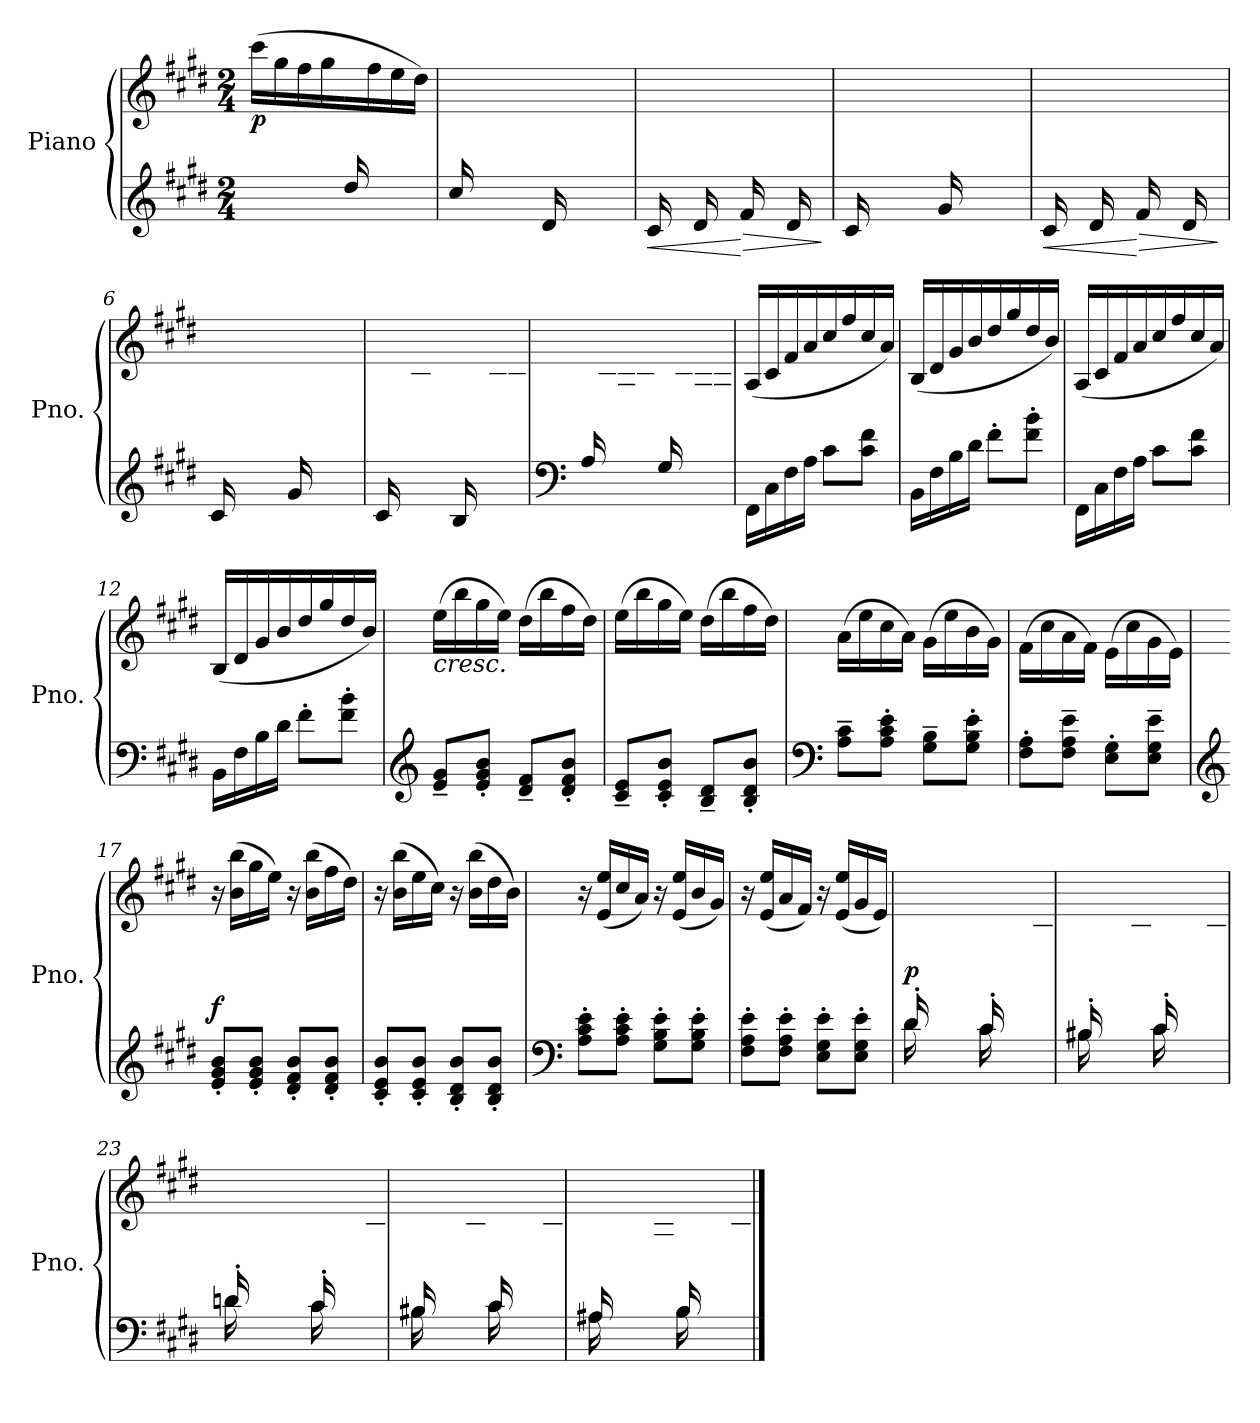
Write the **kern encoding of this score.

**kern	**kern	**dynam
*part1	*part1	*part1
*staff2	*staff1	*staff1/2
*I"Piano	*	*
*I'Pno.	*	*
*clefG2	*clefG2	*
*k[f#c#g#d#]	*k[f#c#g#d#]	*
*M2/4	*M2/4	*
*MM150	*MM150	*
=1	=1	=1
*^	*	*
!	!	!	!LO:DY:b
4ryy	2ryy	(>16ccc#\LL	p
.	.	16gg#\	.
.	.	16ff#\	.
.	.	16gg#\JJ	.
16dd#/LL	.	16ryy	.
8.ryy	.	16ff#\	.
.	.	16ee\	.
.	.	16dd#\JJ)	.
=2	=2	=2	=2
(>16cc#/LL	2ryy	16ryy	.
8.ryy	.	16g#\	.
.	.	16f#\	.
.	.	16g#\JJ	.
16d#/LL	.	16ryy	.
8.ryy	.	16f#\	.
.	.	16e\	.
.	.	16d#\JJ)	.
=3	=3	=3	=3
!	!	!	!LO:HP:b=2
(>16c#/LL	2ryy	16ryy	<
16ryy	.	16g#\)	.
(>16d#/	.	16ryy	.
16ryy	.	16g#\JJ)	.
!	!	!	!LO:HP:b=2
(>16f#/LL	.	16ryy	> [
16ryy	.	16g#\)	.
(>16d#/	.	16ryy	.
16ryy	.	16g#\JJ)	.
*v	*v	*	*
.	.	]
=4	=4	=4
*^	*	*
(>16c#/LL	2ryy	16ryy	.
8.ryy	.	16cc#\	.
.	.	16b\	.
.	.	16a\JJ	.
16g#/LL	.	16ryy	.
8.ryy	.	16f#\	.
.	.	16e\	.
.	.	16d#\JJ)	.
=5	=5	=5	=5
!	!	!	!LO:HP:b=2
(>16c#/LL	2ryy	16ryy	<
16ryy	.	16g#\)	.
(>16d#/	.	16ryy	.
16ryy	.	16g#\JJ)	.
!	!	!	!LO:HP:b=2
(>16f#/LL	.	16ryy	> [
16ryy	.	16g#\)	.
(>16d#/	.	16ryy	.
16ryy	.	16g#\JJ)	.
*v	*v	*	*
.	.	]
!!LO:LB:g=z
=6	=6	=6
*^	*	*
(>16c#/LL	2ryy	16ryy	.
8.ryy	.	16cc#\	.
.	.	16b\	.
.	.	16a\JJ	.
16g#/LL	.	16ryy	.
8.ryy	.	16f#\	.
.	.	16e\	.
.	.	16d#\JJ)	.
=7	=7	=7	=7
(>16c#/LL	2ryy	16ryy	.
8.ryy	.	16e\	.
.	.	16c#\	.
.	.	16e\JJ)	.
(>16B/LL	.	16ryy	.
8.ryy	.	16d#\	.
.	.	16c#\	.
.	.	16B\JJ)	.
=8	=8	=8	=8
*clefF4	*	*	*
(>16A/LL	2ryy	16ryy	.
8.ryy	.	16c#\	.
.	.	16A\	.
.	.	16c#\JJ)	.
(>16G#/LL	.	16ryy	.
8.ryy	.	16B\	.
.	.	16A\	.
.	.	16G#\JJ)	.
*v	*v	*	*
=9	=9	=9
16FF#\LL	(<16A/LL	.
16C#\	16c#/	.
16F#\	16f#/	.
16A\JJ	16a/	.
8c#\L	16cc#/	.
.	16ff#/	.
8c#\ 8f#\J	16cc#/	.
.	16a/JJ)	.
=10	=10	=10
16BB\LL	(<16B/LL	.
16F#\	16d#/	.
16B\	16g#/	.
16d#\JJ	16b/	.
8f#'\L	16dd#/	.
.	16gg#/	.
8f#\' 8b\'J	16dd#/	.
.	16b/JJ)	.
!!LO:LB:g=z
=11	=11	=11
16FF#\LL	(<16A/LL	.
16C#\	16c#/	.
16F#\	16f#/	.
16A\JJ	16a/	.
8c#\L	16cc#/	.
.	16ff#/	.
8c#\ 8f#\J	16cc#/	.
.	16a/JJ)	.
=12	=12	=12
16BB\LL	(<16B/LL	.
16F#\	16d#/	.
16B\	16g#/	.
16d#\JJ	16b/	.
8f#'\L	16dd#/	.
.	16gg#/	.
8f#\' 8b\'J	16dd#/	.
.	16b/JJ)	.
=13	=13	=13
*clefG2	*	*
!	!LO:TX:b:i:t=cresc.	!
8e/~ 8g#/~L	(>16ee\LL	.
.	16bb\	.
8e/' 8g#/' 8b/'J	16gg#\	.
.	16ee\JJ)	.
8d#/~ 8f#/~L	(>16dd#\LL	.
.	16bb\	.
8d#/' 8f#/' 8b/'J	16ff#\	.
.	16dd#\JJ)	.
=14	=14	=14
8c#/~ 8e/~L	(>16ee\LL	.
.	16bb\	.
8c#/' 8e/' 8b/'J	16gg#\	.
.	16ee\JJ)	.
8B/~ 8d#/~L	(>16dd#\LL	.
.	16bb\	.
8B/' 8d#/' 8b/'J	16ff#\	.
.	16dd#\JJ)	.
=15	=15	=15
*clefF4	*	*
8A\~ 8c#\~L	(>16a\LL	.
.	16ee\	.
8A\' 8c#\' 8e\'J	16cc#\	.
.	16a\JJ)	.
8G#\~ 8B\~L	(>16g#\LL	.
.	16ee\	.
8G#\' 8B\' 8e\'J	16b\	.
.	16g#\JJ)	.
!!LO:LB:g=z
=16	=16	=16
8F#\' 8A\'L	(>16f#\LL	.
.	16cc#\	.
8F#\~ 8A\~ 8e\~J	16a\	.
.	16f#\JJ)	.
8E\' 8G#\'L	(>16e\LL	.
.	16cc#\	.
8E\~ 8G#\~ 8e\~J	16g#\	.
.	16e\JJ)	.
=17	=17	=17
*clefG2	*	*
!	!	!LO:DY:a=2
8e/' 8g#/' 8b/'L	16r	f
.	(>16b\ 16bb\LL	.
8e/' 8g#/' 8b/'J	16gg#\	.
.	16ee\JJ)	.
8d#/' 8f#/' 8b/'L	16r	.
.	(>16b\ 16bb\LL	.
8d#/' 8f#/' 8b/'J	16ff#\	.
.	16dd#\JJ)	.
=18	=18	=18
8c#/' 8e/' 8b/'L	16r	.
.	(>16b\ 16bb\LL	.
8c#/' 8e/' 8b/'J	16ee\	.
.	16cc#\JJ)	.
8B/' 8d#/' 8b/'L	16r	.
.	(>16b\ 16bb\LL	.
8B/' 8d#/' 8b/'J	16dd#\	.
.	16b\JJ)	.
=19	=19	=19
*clefF4	*	*
8A\' 8c#\' 8e\'L	16r	.
.	(<16e/ 16ee/LL	.
8A\' 8c#\' 8e\'J	16cc#/	.
.	16a/JJ)	.
8G#\' 8B\' 8e\'L	16r	.
.	(<16e/ 16ee/LL	.
8G#\' 8B\' 8e\'J	16b/	.
.	16g#/JJ)	.
=20	=20	=20
8F#\' 8A\' 8e\'L	16r	.
.	(<16e/ 16ee/LL	.
8F#\' 8A\' 8e\'J	16a/	.
.	16f#/JJ)	.
8E\' 8G#\' 8e\'L	16r	.
.	(<16e/ 16ee/LL	.
8E\' 8G#\' 8e\'J	16g#/	.
.	16e/JJ)	.
!!LO:LB:g=z
=21	=21	=21
*^	*	*
!	!	!	!LO:DY:b
(<16d#'/LL	16d#\	16ryy	p
8.ryy	16ryy	16a\	.
.	8ryy	16f#\	.
.	.	16d#\JJ)	.
(<16c#'/LL	16c#\	16ryy	.
8.ryy	16ryy	16a\	.
.	8ryy	16f#\	.
.	.	16c#\JJ)	.
=22	=22	=22	=22
(<16B#X'/LL	16B#X\	16ryy	.
8.ryy	16ryy	16a\	.
.	8ryy	16f#\	.
.	.	16B#X\JJ)	.
(<16c#'/LL	16c#\	16ryy	.
8.ryy	16ryy	16g#\	.
.	8ryy	16e\	.
.	.	16c#\JJ)	.
=23	=23	=23	=23
(<16dn'/LL	16dn\	16ryy	.
8.ryy	16ryy	16a\	.
.	8ryy	16f#\	.
.	.	16dn\JJ)	.
(<16c#'/LL	16c#\	16ryy	.
8.ryy	16ryy	16a\	.
.	8ryy	16f#\	.
.	.	16c#\JJ)	.
=24	=24	=24	=24
(<16B#X/LL	16B#X\	16ryy	.
8.ryy	16ryy	16a\	.
.	8ryy	16f#\	.
.	.	16B#X\JJ)	.
(<16c#/LL	16c#\	16ryy	.
8.ryy	16ryy	16g#\	.
.	8ryy	16e\	.
.	.	16c#\JJ)	.
!!LO:PB:g=z
=25	=25	=25	=25
(<16A#X/LL	16A#X\	16ryy	.
8.ryy	16ryy	16gn\	.
.	8ryy	16d#\	.
.	.	16A#X\JJ)	.
(<16B/LL	16B\	16ryy	.
8.ryy	16ryy	16f#\	.
.	8ryy	16d#\	.
.	.	16B\JJ)	.
*v	*v	*	*
==	==	==
*-	*-	*-
